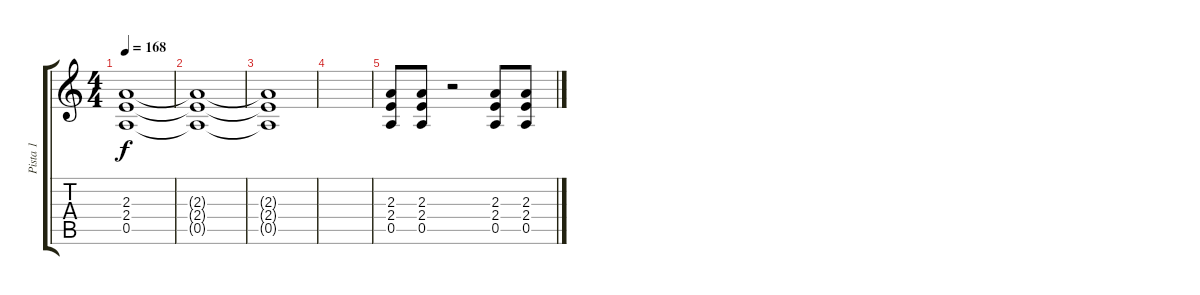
\track ("Pista 1" "Pista 1") {instrument overdrivenguitar}
\staff {score tabs}
\tuning (E4 B3 G3 D3 A2 E2) {hide}
\ts (4 4)
\tempo 168
\clef g2
\ks c
(2.3 2.4 0.5).1{dy f volume 0} |
(2.3{t} 2.4{t} 0.5{t}).1 |
(2.3{t} 2.4{t} 0.5{t}).1 |
|
(2.3 2.4 0.5).8 (2.3 2.4 0.5).8 r.2 (2.3 2.4 0.5).8 (2.3 2.4 0.5).8
